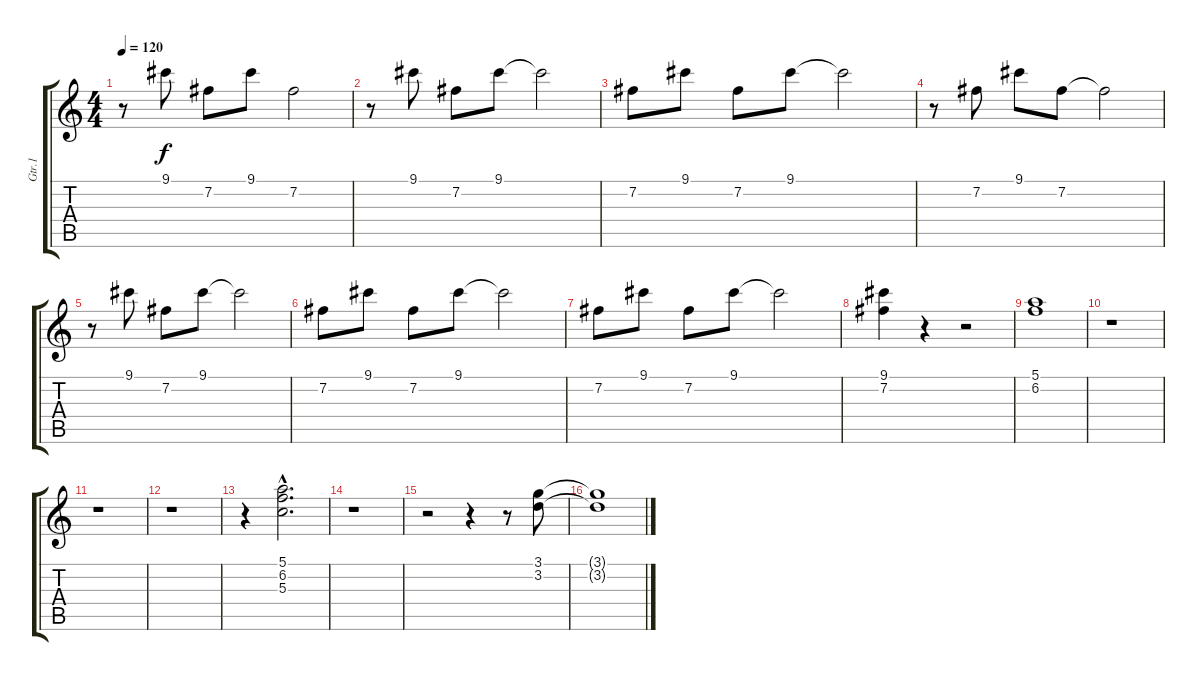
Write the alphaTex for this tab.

\track ("Gtr.1" "Gtr.1") {instrument distortionguitar}
\staff {score tabs}
\tuning (E4 B3 G3 D3 A2 E2) {hide}
\ts (4 4)
\tempo 120
\clef g2
\ks c
r.8{dy f} 9.1.8 7.2.8 9.1.8 7.2.2 |
r.8 9.1.8 7.2.8 9.1.8 9.1{t}.2 |
7.2.8 9.1.8 7.2.8 9.1.8 9.1{t}.2 |
r.8 7.2.8 9.1.8 7.2.8 7.2{t}.2 |
r.8 9.1.8 7.2.8 9.1.8 9.1{t}.2 |
7.2.8 9.1.8 7.2.8 9.1.8 9.1{t}.2 |
7.2.8 9.1.8 7.2.8 9.1.8 9.1{t}.2 |
(9.1 7.2).4 r.4 r.2 |
(5.1 6.2).1{instrument electricguitarclean} |
r.1 |
r.1 |
r.1 |
r.4 (5.1{hac} 6.2{hac} 5.3{hac}).2{d} |
r.1 |
r.2 r.4 r.8 (3.1 3.2).8 |
(3.1{t} 3.2{t}).1
